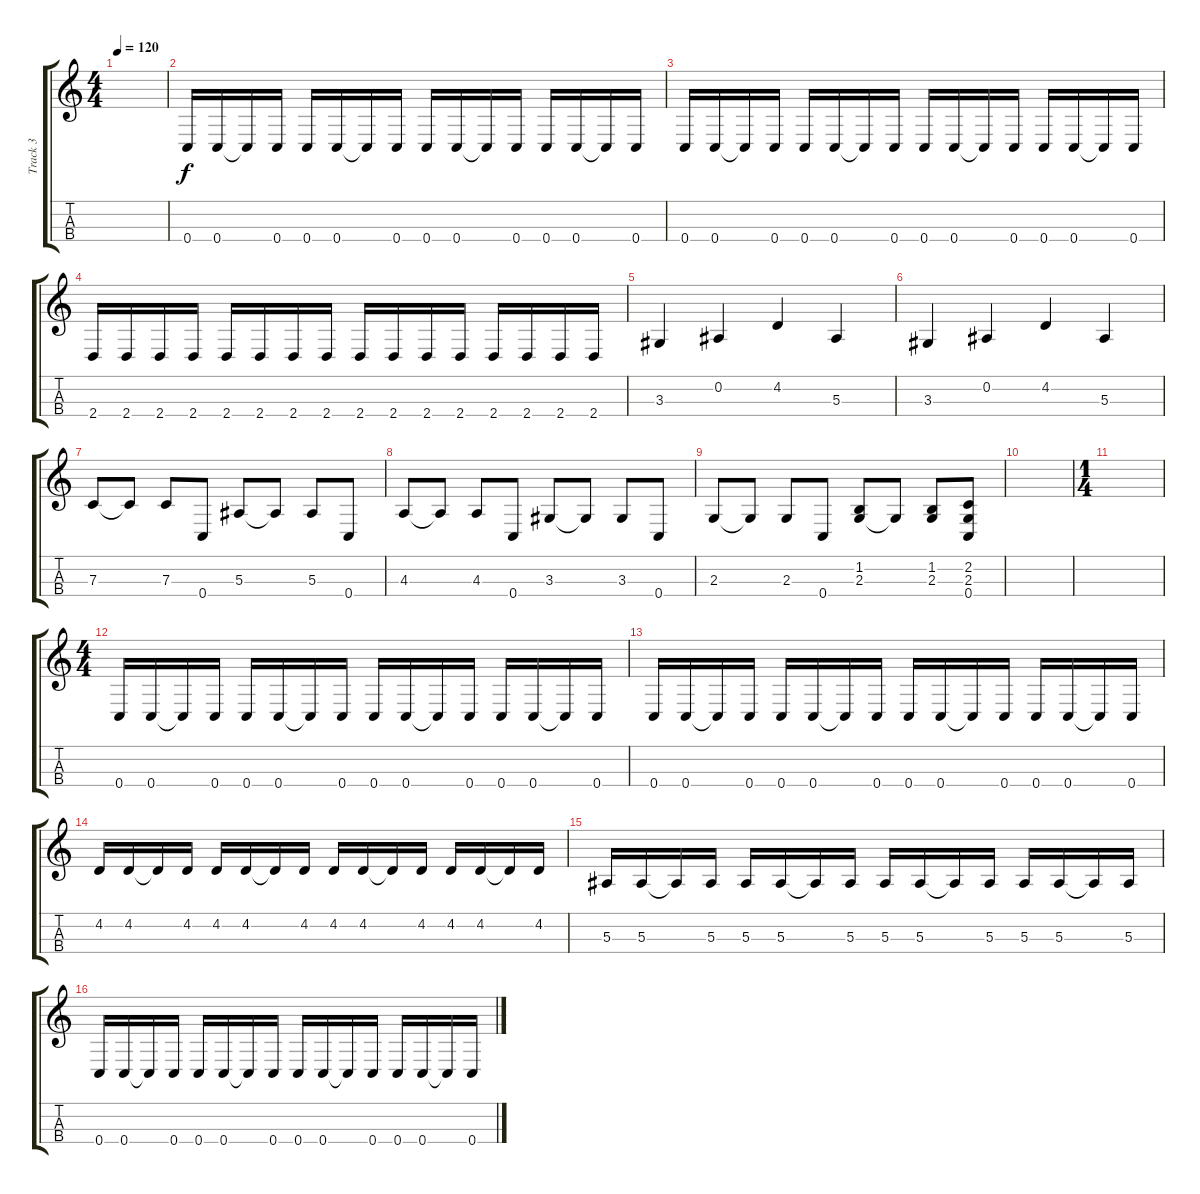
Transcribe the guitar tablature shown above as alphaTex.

\track ("Track 3" "Track 3") {instrument fretlessbass}
\staff {score tabs}
\tuning (Eb3 Bb2 F2 C2) {hide}
\ts (4 4)
\tempo 120
\clef g2
\ks c
|
0.4.16 0.4.16 0.4{t}.16 0.4.16 0.4.16 0.4.16 0.4{t}.16 0.4.16 0.4.16 0.4.16 0.4{t}.16 0.4.16 0.4.16 0.4.16 0.4{t}.16 0.4.16 |
0.4.16 0.4.16 0.4{t}.16 0.4.16 0.4.16 0.4.16 0.4{t}.16 0.4.16 0.4.16 0.4.16 0.4{t}.16 0.4.16 0.4.16 0.4.16 0.4{t}.16 0.4.16 |
2.4.16 2.4.16 2.4.16 2.4.16 2.4.16 2.4.16 2.4.16 2.4.16 2.4.16 2.4.16 2.4.16 2.4.16 2.4.16 2.4.16 2.4.16 2.4.16 |
3.3.4 0.2.4 4.2.4 5.3.4 |
3.3.4 0.2.4 4.2.4 5.3.4 |
7.3.8 7.3{t}.8 7.3.8 0.4.8 5.3.8 5.3{t}.8 5.3.8 0.4.8 |
4.3.8 4.3{t}.8 4.3.8 0.4.8 3.3.8 3.3{t}.8 3.3.8 0.4.8 |
2.3.8 2.3{t}.8 2.3.8 0.4.8 (1.2 2.3).8 2.3{t}.8 (1.2 2.3).8 (2.2 2.3 0.4).8 |
|
\ts (1 4)
|
\ts (4 4)
0.4.16 0.4.16 0.4{t}.16 0.4.16 0.4.16 0.4.16 0.4{t}.16 0.4.16 0.4.16 0.4.16 0.4{t}.16 0.4.16 0.4.16 0.4.16 0.4{t}.16 0.4.16 |
0.4.16 0.4.16 0.4{t}.16 0.4.16 0.4.16 0.4.16 0.4{t}.16 0.4.16 0.4.16 0.4.16 0.4{t}.16 0.4.16 0.4.16 0.4.16 0.4{t}.16 0.4.16 |
4.2.16 4.2.16 4.2{t}.16 4.2.16 4.2.16 4.2.16 4.2{t}.16 4.2.16 4.2.16 4.2.16 4.2{t}.16 4.2.16 4.2.16 4.2.16 4.2{t}.16 4.2.16 |
5.3.16 5.3.16 5.3{t}.16 5.3.16 5.3.16 5.3.16 5.3{t}.16 5.3.16 5.3.16 5.3.16 5.3{t}.16 5.3.16 5.3.16 5.3.16 5.3{t}.16 5.3.16 |
0.4.16 0.4.16 0.4{t}.16 0.4.16 0.4.16 0.4.16 0.4{t}.16 0.4.16 0.4.16 0.4.16 0.4{t}.16 0.4.16 0.4.16 0.4.16 0.4{t}.16 0.4.16
